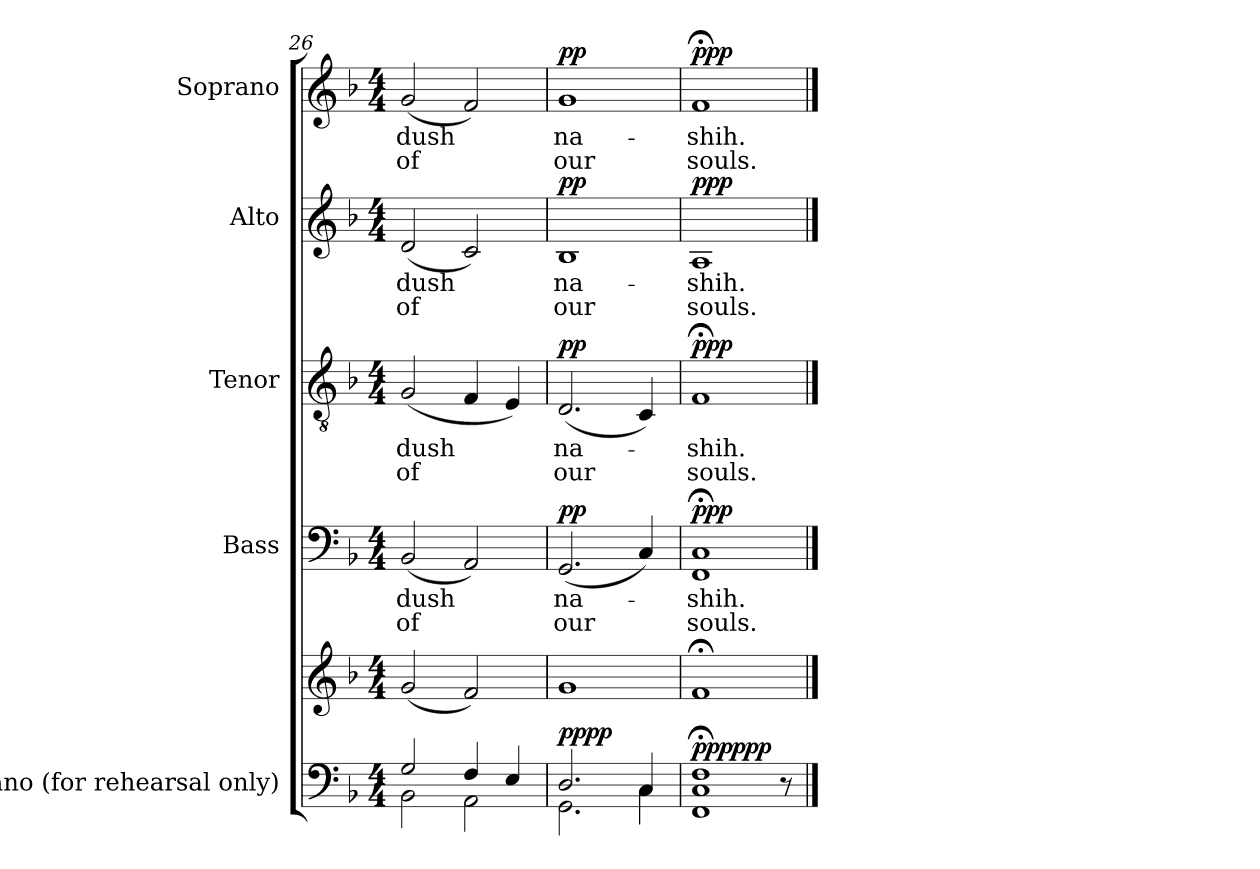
**kern	**kern	**dynam	**kern	**text	**text	**dynam	**kern	**text	**text	**dynam	**kern	**text	**text	**dynam	**kern	**text	**text	**dynam
*part5	*part5	*part5	*part4	*part4	*part4	*part4	*part3	*part3	*part3	*part3	*part2	*part2	*part2	*part2	*part1	*part1	*part1	*part1
*staff6	*staff5	*staff5/6	*staff4	*staff4	*staff4	*staff4	*staff3	*staff3	*staff3	*staff3	*staff2	*staff2	*staff2	*staff2	*staff1	*staff1	*staff1	*staff1
*I"Piano (for rehearsal only)	*	*	*I"Bass	*	*	*	*I"Tenor	*	*	*	*I"Alto	*	*	*	*I"Soprano	*	*	*
*I'Pno.	*	*	*I'B.	*	*	*	*I'T.	*	*	*	*I'A.	*	*	*	*I'S.	*	*	*
*clefF4	*clefG2	*	*clefF4	*	*	*	*clefGv2	*	*	*	*clefG2	*	*	*	*clefG2	*	*	*
*k[b-]	*k[b-]	*	*k[b-]	*	*	*	*k[b-]	*	*	*	*k[b-]	*	*	*	*k[b-]	*	*	*
*M4/4	*M4/4	*	*M4/4	*	*	*	*M4/4	*	*	*	*M4/4	*	*	*	*M4/4	*	*	*
=26	=26	=26	=26	=26	=26	=26	=26	=26	=26	=26	=26	=26	=26	=26	=26	=26	=26	=26
*^	*	*	*	*	*	*	*	*	*	*	*	*	*	*	*	*	*	*
!	!	!	!	!	!LO:LY:b	!LO:LY:b	!	!	!LO:LY:b	!LO:LY:b	!	!	!LO:LY:b	!LO:LY:b	!	!	!LO:LY:b	!LO:LY:b	!
2G/	2BB-\	(<2g/	.	(<2BB-/	-dush	of	.	(<2G/	-dush	of	.	(<2d/	-dush	of	.	(<2g/	-dush	of	.
4F/	2AA\	2f/)	.	2AA/)	.	.	.	4F/	.	.	.	2c/)	.	.	.	2f/)	.	.	.
4E/	.	.	.	.	.	.	.	4E/)	.	.	.	.	.	.	.	.	.	.	.
=27	=27	=27	=27	=27	=27	=27	=27	=27	=27	=27	=27	=27	=27	=27	=27	=27	=27	=27	=27
!	!	!	!LO:DY:a=2	!	!LO:LY:b	!LO:LY:b	!	!	!LO:LY:b	!LO:LY:b	!	!	!LO:LY:b	!LO:LY:b	!	!	!LO:LY:b	!LO:LY:b	!
!	!	!	!LO:DY:n=1:a	!	!	!	!LO:DY:a	!	!	!	!LO:DY:a	!	!	!	!LO:DY:a	!	!	!	!LO:DY:a
2.D/	2.GG\	1g	pp pp	(<2.GG/	na-	our	pp	(<2.D/	na-	our	pp	1B-	na-	our	pp	1g	na-	our	pp
4C/	4C\	.	.	4C/)	.	.	.	4C/)	.	.	.	.	.	.	.	.	.	.	.
=28	=28	=28	=28	=28	=28	=28	=28	=28	=28	=28	=28	=28	=28	=28	=28	=28	=28	=28	=28
*	*^	*	*	*	*	*	*	*	*	*	*	*	*	*	*	*	*	*	*
!	!	!	!	!LO:DY:a=2	!	!LO:LY:b	!LO:LY:b	!	!	!LO:LY:b	!LO:LY:b	!	!	!LO:LY:b	!LO:LY:b	!	!	!LO:LY:b	!LO:LY:b	!
!	!	!	!	!LO:DY:n=1:a	!	!	!	!LO:DY:a	!	!	!	!LO:DY:a	!	!	!	!LO:DY:a	!	!	!	!LO:DY:a
1F;<	2..ryy	1FF 1C	1f;<	ppp ppp	1FF;< 1C;<	-shih.	souls.	ppp	1F;<	-shih.	souls.	ppp	1A	-shih.	souls.	ppp	1f;<	-shih.	souls.	ppp
.	8r	.	.	.	.	.	.	.	.	.	.	.	.	.	.	.	.	.	.	.
*v	*v	*v	*	*	*	*	*	*	*	*	*	*	*	*	*	*	*	*	*	*
==	==	==	==	==	==	==	==	==	==	==	==	==	==	==	==	==	==	==
*-	*-	*-	*-	*-	*-	*-	*-	*-	*-	*-	*-	*-	*-	*-	*-	*-	*-	*-
